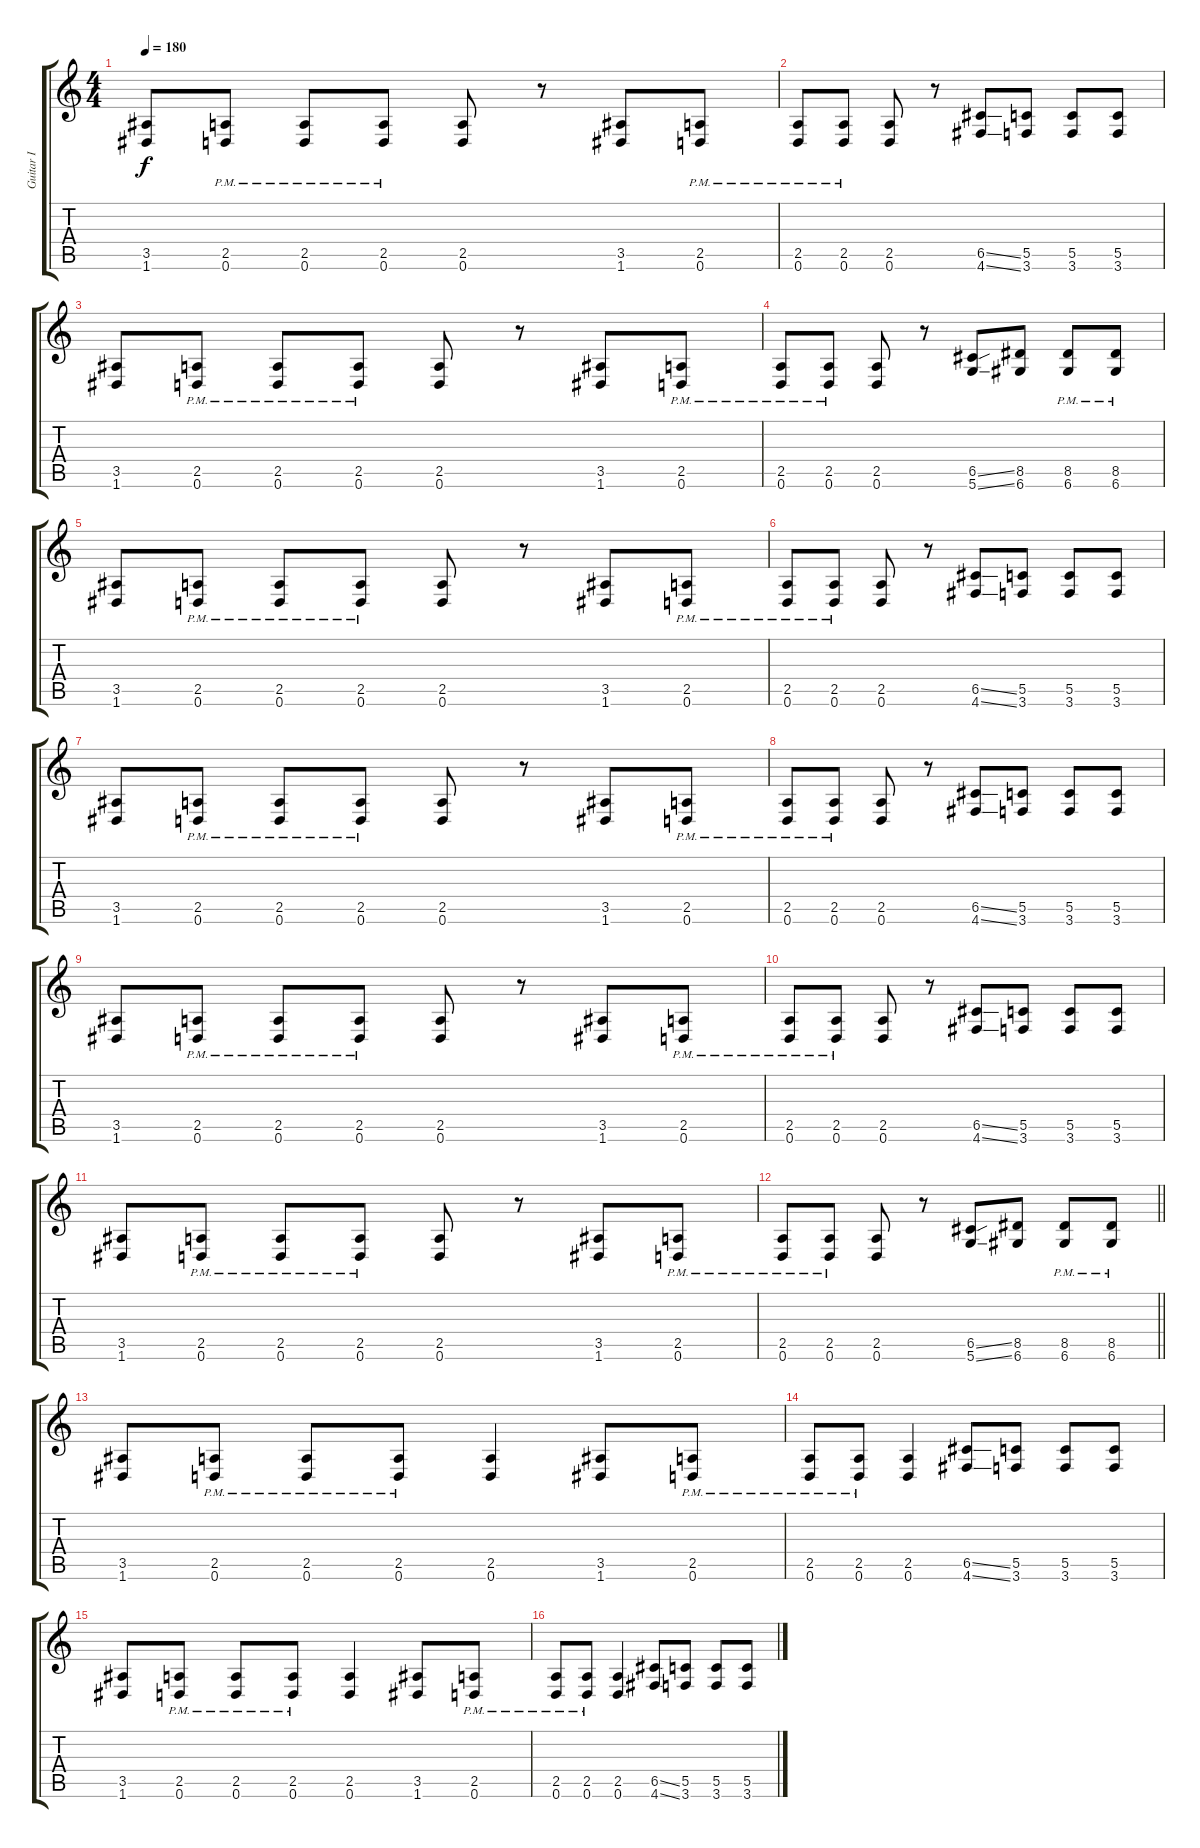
\track ("Guitar I" "Guitar I") {instrument distortionguitar}
\staff {score tabs}
\tuning (D4 A3 F3 C3 G2 D2) {hide}
\ts (4 4)
\tempo 180
\clef g2
\ks c
(3.5 1.6).8{dy f} (2.5{pm} 0.6{pm}).8 (2.5{pm} 0.6{pm}).8 (2.5{pm} 0.6{pm}).8 (2.5 0.6).8 r.8 (3.5 1.6).8 (2.5{pm} 0.6{pm}).8 |
(2.5{pm} 0.6{pm}).8 (2.5{pm} 0.6{pm}).8 (2.5 0.6).8 r.8 (6.5{ss} 4.6{ss}).8 (5.5 3.6).8 (5.5 3.6).8 (5.5 3.6).8 |
(3.5 1.6).8 (2.5{pm} 0.6{pm}).8 (2.5{pm} 0.6{pm}).8 (2.5{pm} 0.6{pm}).8 (2.5 0.6).8 r.8 (3.5 1.6).8 (2.5{pm} 0.6{pm}).8 |
(2.5{pm} 0.6{pm}).8 (2.5{pm} 0.6{pm}).8 (2.5 0.6).8 r.8 (6.5{ss} 5.6{ss}).8 (8.5 6.6).8 (8.5{pm} 6.6{pm}).8 (8.5{pm} 6.6{pm}).8 |
(3.5 1.6).8 (2.5{pm} 0.6{pm}).8 (2.5{pm} 0.6{pm}).8 (2.5{pm} 0.6{pm}).8 (2.5 0.6).8 r.8 (3.5 1.6).8 (2.5{pm} 0.6{pm}).8 |
(2.5{pm} 0.6{pm}).8 (2.5{pm} 0.6{pm}).8 (2.5 0.6).8 r.8 (6.5{ss} 4.6{ss}).8 (5.5 3.6).8 (5.5 3.6).8 (5.5 3.6).8 |
(3.5 1.6).8 (2.5{pm} 0.6{pm}).8 (2.5{pm} 0.6{pm}).8 (2.5{pm} 0.6{pm}).8 (2.5 0.6).8 r.8 (3.5 1.6).8 (2.5{pm} 0.6{pm}).8 |
(2.5{pm} 0.6{pm}).8 (2.5{pm} 0.6{pm}).8 (2.5 0.6).8 r.8 (6.5{ss} 4.6{ss}).8 (5.5 3.6).8 (5.5 3.6).8 (5.5 3.6).8 |
(3.5 1.6).8 (2.5{pm} 0.6{pm}).8 (2.5{pm} 0.6{pm}).8 (2.5{pm} 0.6{pm}).8 (2.5 0.6).8 r.8 (3.5 1.6).8 (2.5{pm} 0.6{pm}).8 |
(2.5{pm} 0.6{pm}).8 (2.5{pm} 0.6{pm}).8 (2.5 0.6).8 r.8 (6.5{ss} 4.6{ss}).8 (5.5 3.6).8 (5.5 3.6).8 (5.5 3.6).8 |
(3.5 1.6).8 (2.5{pm} 0.6{pm}).8 (2.5{pm} 0.6{pm}).8 (2.5{pm} 0.6{pm}).8 (2.5 0.6).8 r.8 (3.5 1.6).8 (2.5{pm} 0.6{pm}).8 |
\barLineRight lightlight
(2.5{pm} 0.6{pm}).8 (2.5{pm} 0.6{pm}).8 (2.5 0.6).8 r.8 (6.5{ss} 5.6{ss}).8 (8.5 6.6).8 (8.5{pm} 6.6{pm}).8 (8.5{pm} 6.6{pm}).8 |
\section ("" "")
(3.5 1.6).8 (2.5{pm} 0.6{pm}).8 (2.5{pm} 0.6{pm}).8 (2.5{pm} 0.6{pm}).8 (2.5 0.6).4 (3.5 1.6).8 (2.5{pm} 0.6{pm}).8 |
(2.5{pm} 0.6{pm}).8 (2.5{pm} 0.6{pm}).8 (2.5 0.6).4 (6.5{ss} 4.6{ss}).8 (5.5 3.6).8 (5.5 3.6).8 (5.5 3.6).8 |
(3.5 1.6).8 (2.5{pm} 0.6{pm}).8 (2.5{pm} 0.6{pm}).8 (2.5{pm} 0.6{pm}).8 (2.5 0.6).4 (3.5 1.6).8 (2.5{pm} 0.6{pm}).8 |
(2.5{pm} 0.6{pm}).8 (2.5{pm} 0.6{pm}).8 (2.5 0.6).4 (6.5{ss} 4.6{ss}).8 (5.5 3.6).8 (5.5 3.6).8 (5.5 3.6).8
